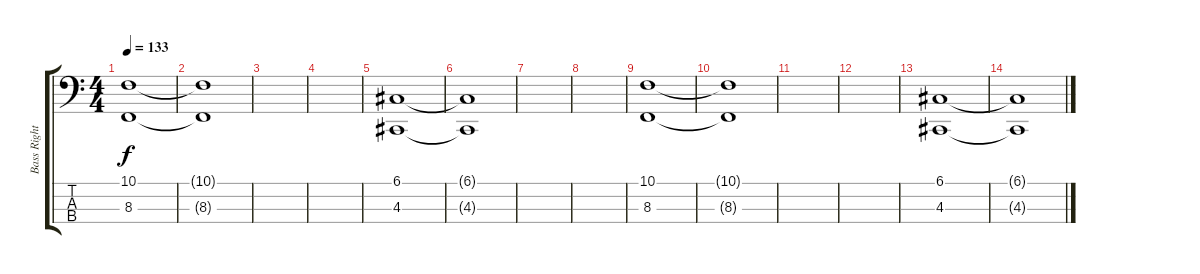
\track ("Bass Right Ch." "Bass Right") {instrument lead2sawtooth}
\staff {score tabs}
\tuning (G2 D2 A1 E1) {hide}
\ts (4 4)
\tempo 133
\clef f4
\ks c
(10.1 8.3).1{dy f} |
(10.1{t} 8.3{t}).1 |
|
|
(6.1 4.3).1 |
(6.1{t} 4.3{t}).1 |
|
|
(10.1 8.3).1 |
(10.1{t} 8.3{t}).1 |
|
|
(6.1 4.3).1 |
(6.1{t} 4.3{t}).1
